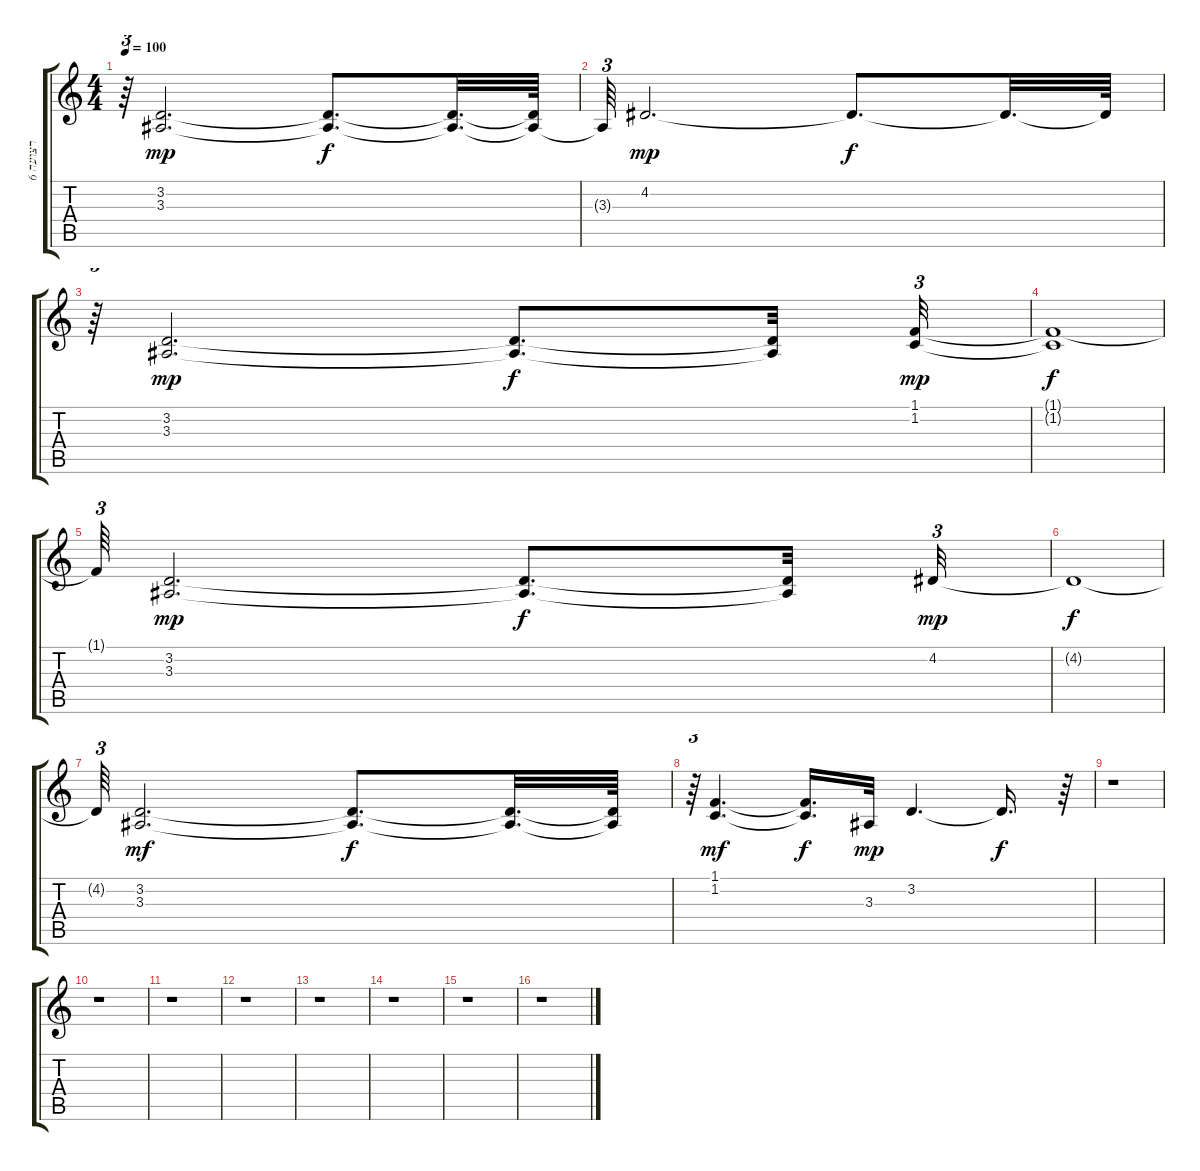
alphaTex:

\track ("רצועה 6" "רצועה 6") {instrument pad7halo}
\staff {score tabs}
\tuning (E4 B3 G3 D3 A2 E2) {hide}
\ts (4 4)
\tempo 100
\clef g2
\ks c
r.64{tu (3 2) dy f} (3.2 3.3).2{d dy mp} (3.2{t} 3.3{t}).8{d dy f} (3.2{t} 3.3{t}).32{d} (3.2{t} 3.3{t}).64 |
3.3{t}.64{tu (3 2)} 4.2.2{d dy mp} 4.2{t}.8{d dy f} 4.2{t}.32{d} 4.2{t}.64 |
r.64{tu (3 2)} (3.2 3.3).2{d dy mp} (3.2{t} 3.3{t}).8{d dy f} (3.2{t} 3.3{t}).32 (1.1 1.2).32{tu (3 2) dy mp} |
(1.1{t} 1.2{t}).1{dy f} |
1.1{t}.64{tu (3 2)} (3.2 3.3).2{d dy mp} (3.2{t} 3.3{t}).8{d dy f} (3.2{t} 3.3{t}).32 4.2.32{tu (3 2) dy mp} |
4.2{t}.1{dy f} |
4.2{t}.64{tu (3 2)} (3.2 3.3).2{d dy mf} (3.2{t} 3.3{t}).8{d dy f} (3.2{t} 3.3{t}).32{d} (3.2{t} 3.3{t}).64 |
r.64{tu (3 2)} (1.1 1.2).4{d dy mf} (1.1{t} 1.2{t}).16{d dy f} 3.3.32{dy mp} 3.2.4{d} 3.2{t}.16{d dy f} r.64 |
r.1 |
r.1 |
r.1 |
r.1 |
r.1 |
r.1 |
r.1 |
r.1
